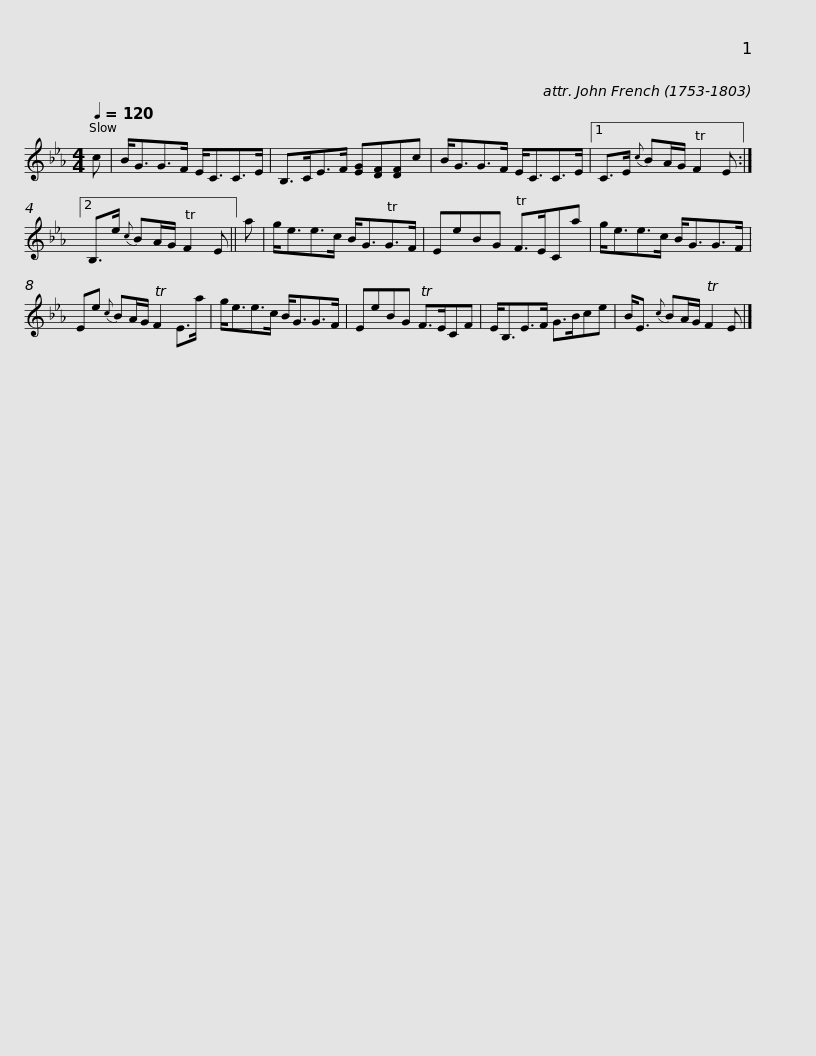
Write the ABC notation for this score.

X:1
L:1/8
Q:1/4=120
M:4/4
I:linebreak $
K:Eb
V:1 treble
V:1
 c | B<GG>F E<CC>E | B,>CE>F [EG][DF][DF]c | B<GG>F E<CC>E |1 C>E{c} BA/G/ TF2 E :|2$ %5
 B,>e{c} BA/G/ TF2 E || a | g<ee>c B<GTG>F | EeBG TF>ECa | g<ee>c B<GG>F |$ %10
 Ee{c} BA/G/ TF2 E>a | g<ee>c B<GG>F | EeBG TF>ECF | E<B,E>F G>Bce |$ B<E{c} BA/G/ TF2 E |] %15
